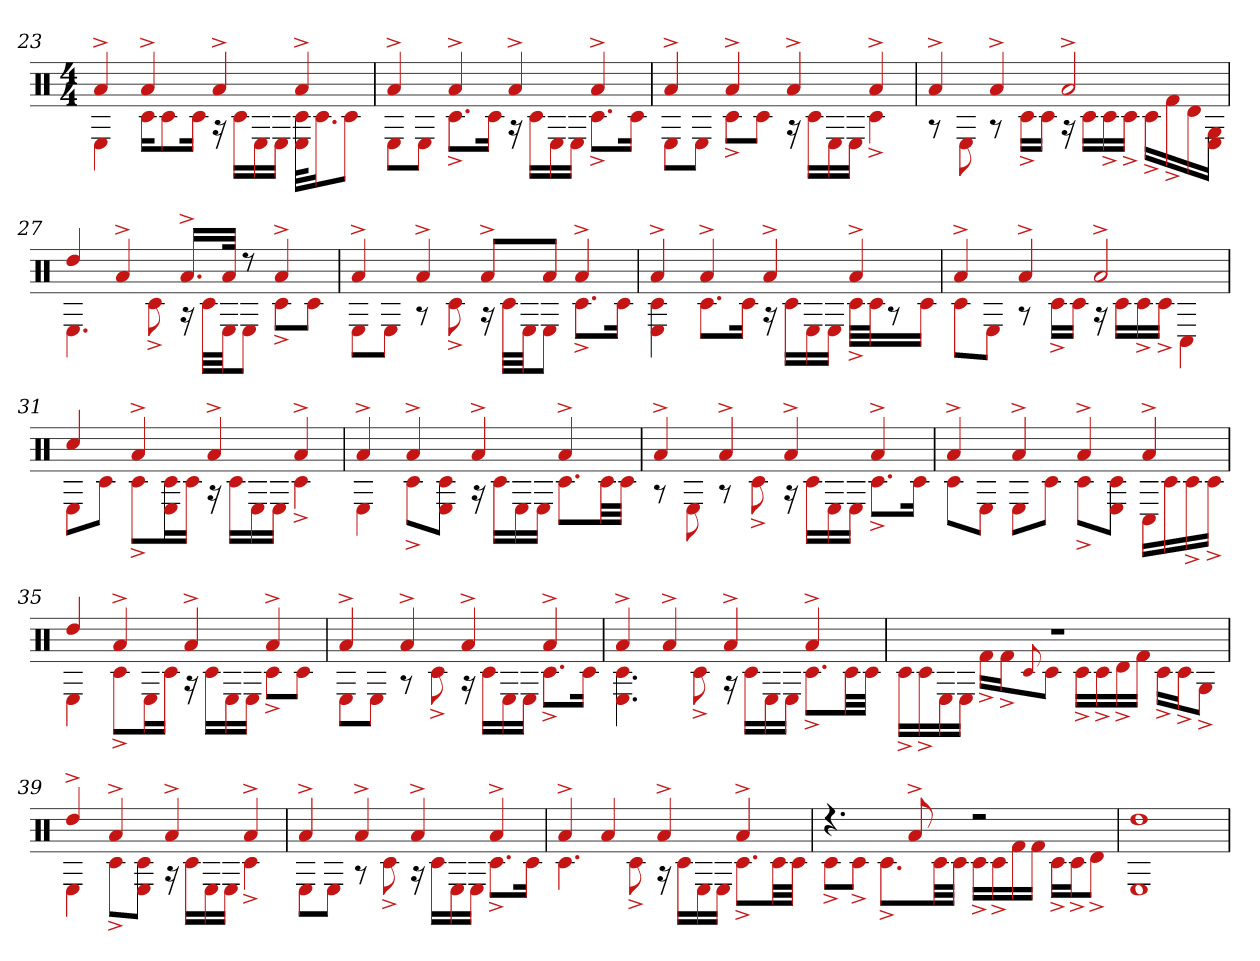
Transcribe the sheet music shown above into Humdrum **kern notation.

**kern
*part1
*staff1
*clefX
*k[]
*M4/4
=23
*^
4a^	4E
4a^	16c#KL
.	8c#
.	16c#Jk
4a^	16r
.	16c#LL
.	16E
.	16EJJ
4a^	32E 32c#KLL
.	16.c#J
.	8c#J
=24	=24
4a^	8EL
.	8EJ
4a^	8.c#^L
.	16c#Jk
4a^	16r
.	16c#LL
.	16E
.	16EJJ
4a^	8.c#^L
.	16c#Jk
=25	=25
4a^	8EL
.	8EJ
4a^	8c#^L
.	8c#J
4a^	16r
.	16c#LL
.	16E
.	16EJJ
4a^	4c#^
=26	=26
4a^	8r
.	8E
4a^	8r
.	16c#^LL
.	16c#JJ
2a^	16r
.	16c#LL
.	16c#^
.	16c#^JJ
.	16c#^LL
.	16f#^
.	16d
.	16G 16EJJ
=27	=27
4dd	4.E
4a^	.
.	8c#^
16.a^LL	16r
.	32c#LLL
32aJJk	32EJJ
8r	8EJ
4a^	8c#^L
.	8c#J
=28	=28
4a^	8EL
.	8EJ
4a^	8r
.	8c#^
8a^L	16r
.	32c#LLL
.	32EJJ
8aJ	8EJ
4a^	8.c#^L
.	16c#Jk
=29	=29
4a^	4c# 4E
4a^	8.c#L
.	16c#Jk
4a^	16r
.	16c#LL
.	16E
.	16EJJ
4a^	32c#^LLL
.	32c#J
.	8r
.	16c#JJ
=30	=30
4a^	8c#L
.	8EJ
4a^	8r
.	16c#^LL
.	16c#JJ
2a^	16r
.	16c#LL
.	16c#^
.	16c#^JJ
.	4C#
=31	=31
4cc#	8EL
.	8c#J
4a^	8c#^L
.	16E 16c#L
.	16c#JJ
4a^	16r
.	16c#LL
.	16E
.	16EJJ
4a^	4c#^
=32	=32
4a^	4E
4a^	8c#^L
.	8E 8c#J
4a^	16r
.	16c#LL
.	16E
.	16EJJ
4a^	8.c#L
.	32c#LL
.	32c#JJJ
=33	=33
4a^	8r
.	8E
4a^	8r
.	8c#^
4a^	16r
.	16c#LL
.	16E
.	16EJJ
4a^	8.c#^L
.	16c#Jk
=34	=34
4a^	8c#L
.	8EJ
4a^	8EL
.	8c#J
4a^	8c#^L
.	8E 8c#J
4a^	16C#LL
.	16c#
.	16c#^
.	16c#^JJ
=35	=35
4dd	4E
4a^	8c#^L
.	16EL
.	16c#JJ
4a^	16r
.	16c#LL
.	16E
.	16EJJ
4a^	8c#^L
.	8c#J
=36	=36
4a^	8EL
.	8EJ
4a^	8r
.	8c#^
4a^	16r
.	16c#LL
.	16E
.	16EJJ
4a^	8.c#^L
.	16c#Jk
=37	=37
4a^	4.E 4.c#
4a^	.
.	8c#^
4a^	16r
.	16c#LL
.	16E
.	16EJJ
4a^	8.c#^L
.	32c#LL
.	32c#JJJ
=38	=38
1r	16c#^LL
.	16c#^
.	16E
.	16EJJ
.	16f#^LL
.	16f#^J
.	8qqc#
.	8c#J
.	16c#^LL
.	16c#^
.	16d^
.	16f#JJ
.	16c#^LL
.	16c#^J
.	8G^J
=39	=39
4dd^	4E
4a^	8c#^L
.	8E 8c#J
4a^	16r
.	16c#LL
.	16E
.	16EJJ
4a^	4c#^
=40	=40
4a^	8EL
.	8EJ
4a^	8r
.	8c#^
4a^	16r
.	16c#LL
.	16E
.	16EJJ
4a^	8.c#^L
.	16c#Jk
=41	=41
4a^	4.c#
4a	.
.	8c#^
4a^	16r
.	16c#LL
.	16E
.	16EJJ
4a^	8.c#^L
.	32c#LL
.	32c#JJJ
=42	=42
4.r	8c#^L
.	8c#^J
.	8.c#^L
8a^	.
.	32c#LL
.	32c#JJJ
2r	16c#^LL
.	16c#^
.	16f#
.	16f#JJ
.	16c#^LL
.	16c#^J
.	8d^J
=43	=43
1dd	1E
*v	*v
=
*-
